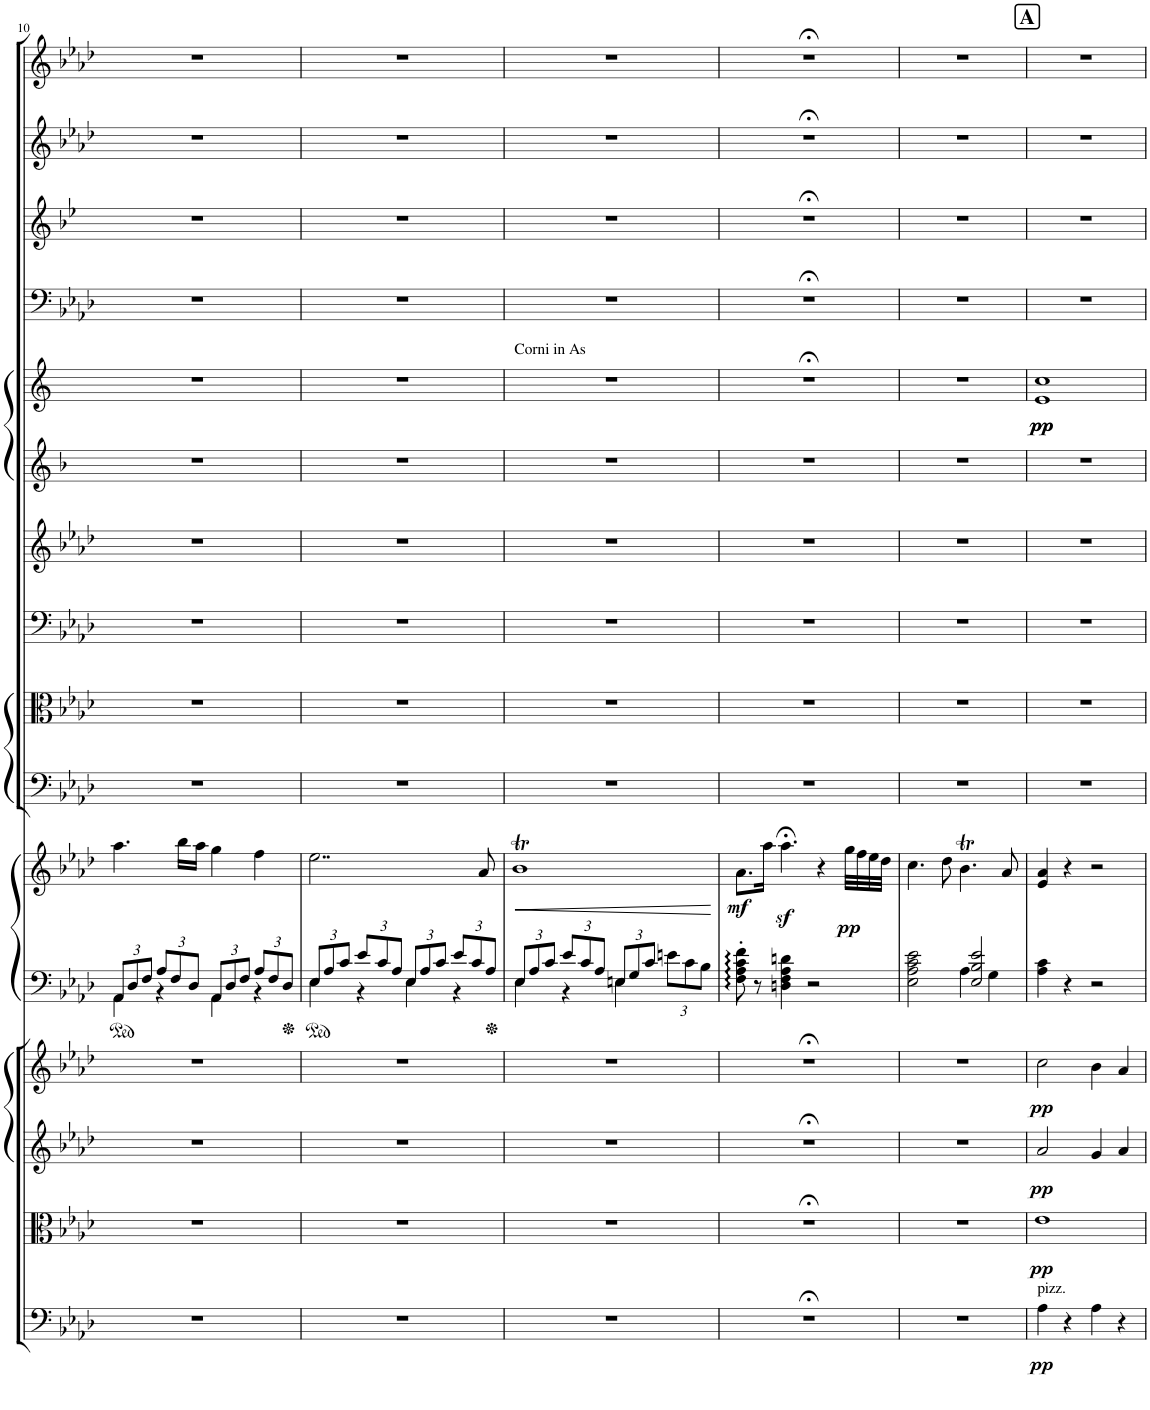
**kern	**dynam	**kern	**dynam	**kern	**dynam	**kern	**dynam	**kern	**kern	**dynam	**kern	**kern	**kern	**kern	**kern	**kern	**dynam	**kern	**kern	**kern	**kern
*part15	*part15	*part14	*part14	*part13	*part13	*part12	*part12	*part11	*part11	*part11	*part10	*part9	*part8	*part7	*part6	*part5	*part5	*part4	*part3	*part2	*part1
*staff16	*staff16	*staff15	*staff15	*staff14	*staff14	*staff13	*staff13	*staff12	*staff11	*staff11/12	*staff10	*staff9	*staff8	*staff7	*staff6	*staff5	*staff5	*staff4	*staff3	*staff2	*staff1
*I"Bassi	*	*I"Viola	*	*I"Violino II	*	*I"Violino I	*	*I"Pianoforte	*	*	*I"Trombone Basso	*I"Tromboni Alto, Tenore	*I"Timpani in C, F, G	*I"Trombe in C	*I"Corni in Es	*I"Corni in As	*	*I"Fagotti	*I"Clarinetti in B	*I"Oboi (II = Corno inglese)	*I"Flauto
*	*	*	*	*	*	*	*	*I'Pno	*	*	*	*I'Trb	*I'Timp	*	*	*	*	*	*I'Cl	*I'Ob	*I'Fl
!!LO:PB:g=z
*clefF4	*	*clefC3	*	*clefG2	*	*clefG2	*	*clefF4	*clefG2	*	*clefF4	*clefC3	*clefF4	*clefG2	*clefG2	*clefG2	*	*clefF4	*clefG2	*clefG2	*clefG2
*	*	*	*	*	*	*	*	*	*	*	*	*	*	*	*Trd5c9	*Trd2c4	*	*	*Trd1c2	*	*
*k[b-e-a-d-]	*	*k[b-e-a-d-]	*	*k[b-e-a-d-]	*	*k[b-e-a-d-]	*	*k[b-e-a-d-]	*k[b-e-a-d-]	*	*k[b-e-a-d-]	*k[b-e-a-d-]	*k[b-e-a-d-]	*k[b-e-a-d-]	*k[b-]	*k[]	*	*k[b-e-a-d-]	*k[b-e-]	*k[b-e-a-d-]	*k[b-e-a-d-]
*M4/4	*	*M4/4	*	*M4/4	*	*M4/4	*	*M4/4	*M4/4	*	*M4/4	*M4/4	*M4/4	*M4/4	*M4/4	*M4/4	*	*M4/4	*M4/4	*M4/4	*M4/4
*met(c)	*	*met(c)	*	*met(c)	*	*met(c)	*	*met(c)	*met(c)	*	*met(c)	*met(c)	*met(c)	*met(c)	*met(c)	*met(c)	*	*met(c)	*met(c)	*met(c)	*met(c)
*	*	*	*	*	*	*	*	*Xbrackettup	*	*	*	*	*	*	*	*	*	*	*	*	*
=10	=10	=10	=10	=10	=10	=10	=10	=10	=10	=10	=10	=10	=10	=10	=10	=10	=10	=10	=10	=10	=10
*	*	*	*	*	*	*	*	*^	*	*	*	*	*	*	*	*	*	*	*	*	*
1r	.	1r	.	1r	.	1r	.	12AA-/L	4AA-\	4.aa-\	.	1r	1r	1r	1r	1r	1r	.	1r	1r	1r	1r
.	.	.	.	.	.	.	.	12D-/	.	.	.	.	.	.	.	.	.	.	.	.	.	.
.	.	.	.	.	.	.	.	12F/J	.	.	.	.	.	.	.	.	.	.	.	.	.	.
.	.	.	.	.	.	.	.	12A-/L	4r	.	.	.	.	.	.	.	.	.	.	.	.	.
.	.	.	.	.	.	.	.	12F/	.	.	.	.	.	.	.	.	.	.	.	.	.	.
.	.	.	.	.	.	.	.	.	.	16bb-\LL	.	.	.	.	.	.	.	.	.	.	.	.
.	.	.	.	.	.	.	.	12D-/J	.	.	.	.	.	.	.	.	.	.	.	.	.	.
.	.	.	.	.	.	.	.	.	.	16aa-\JJ	.	.	.	.	.	.	.	.	.	.	.	.
.	.	.	.	.	.	.	.	12AA-/L	4AA-\	4gg\	.	.	.	.	.	.	.	.	.	.	.	.
.	.	.	.	.	.	.	.	12D-/	.	.	.	.	.	.	.	.	.	.	.	.	.	.
.	.	.	.	.	.	.	.	12F/J	.	.	.	.	.	.	.	.	.	.	.	.	.	.
.	.	.	.	.	.	.	.	12A-/L	4r	4ff\	.	.	.	.	.	.	.	.	.	.	.	.
.	.	.	.	.	.	.	.	12F/	.	.	.	.	.	.	.	.	.	.	.	.	.	.
.	.	.	.	.	.	.	.	12D-/J	.	.	.	.	.	.	.	.	.	.	.	.	.	.
=11	=11	=11	=11	=11	=11	=11	=11	=11	=11	=11	=11	=11	=11	=11	=11	=11	=11	=11	=11	=11	=11	=11
1r	.	1r	.	1r	.	1r	.	12E-/L	4E-\	2..ee-\	.	1r	1r	1r	1r	1r	1r	.	1r	1r	1r	1r
.	.	.	.	.	.	.	.	12A-/	.	.	.	.	.	.	.	.	.	.	.	.	.	.
.	.	.	.	.	.	.	.	12c/J	.	.	.	.	.	.	.	.	.	.	.	.	.	.
.	.	.	.	.	.	.	.	12e-/L	4r	.	.	.	.	.	.	.	.	.	.	.	.	.
.	.	.	.	.	.	.	.	12c/	.	.	.	.	.	.	.	.	.	.	.	.	.	.
.	.	.	.	.	.	.	.	12A-/J	.	.	.	.	.	.	.	.	.	.	.	.	.	.
.	.	.	.	.	.	.	.	12E-/L	4E-\	.	.	.	.	.	.	.	.	.	.	.	.	.
.	.	.	.	.	.	.	.	12A-/	.	.	.	.	.	.	.	.	.	.	.	.	.	.
.	.	.	.	.	.	.	.	12c/J	.	.	.	.	.	.	.	.	.	.	.	.	.	.
.	.	.	.	.	.	.	.	12e-/L	4r	.	.	.	.	.	.	.	.	.	.	.	.	.
.	.	.	.	.	.	.	.	12c/	.	.	.	.	.	.	.	.	.	.	.	.	.	.
.	.	.	.	.	.	.	.	.	.	8a-/	.	.	.	.	.	.	.	.	.	.	.	.
.	.	.	.	.	.	.	.	12A-/J	.	.	.	.	.	.	.	.	.	.	.	.	.	.
=12	=12	=12	=12	=12	=12	=12	=12	=12	=12	=12	=12	=12	=12	=12	=12	=12	=12	=12	=12	=12	=12	=12
!	!	!	!	!	!	!	!	!	!	!	!	!	!	!	!	!	!LO:TX:a:t=Corni in As	!	!	!	!	!
!	!	!	!	!	!	!	!	!	!	!	!LO:HP:b	!	!	!	!	!	!	!	!	!	!	!
1r	.	1r	.	1r	.	1r	.	12E-/L	4E-\	1b-T	<	1r	1r	1r	1r	1r	1r	.	1r	1r	1r	1r
.	.	.	.	.	.	.	.	12A-/	.	.	.	.	.	.	.	.	.	.	.	.	.	.
.	.	.	.	.	.	.	.	12c/J	.	.	.	.	.	.	.	.	.	.	.	.	.	.
.	.	.	.	.	.	.	.	12e-/L	4r	.	.	.	.	.	.	.	.	.	.	.	.	.
.	.	.	.	.	.	.	.	12c/	.	.	.	.	.	.	.	.	.	.	.	.	.	.
.	.	.	.	.	.	.	.	12A-/J	.	.	.	.	.	.	.	.	.	.	.	.	.	.
.	.	.	.	.	.	.	.	12En/L	4E\	.	.	.	.	.	.	.	.	.	.	.	.	.
.	.	.	.	.	.	.	.	12G/	.	.	.	.	.	.	.	.	.	.	.	.	.	.
.	.	.	.	.	.	.	.	12c/J	.	.	.	.	.	.	.	.	.	.	.	.	.	.
.	.	.	.	.	.	.	.	12en\L	4ryy	.	.	.	.	.	.	.	.	.	.	.	.	.
.	.	.	.	.	.	.	.	12c\	.	.	.	.	.	.	.	.	.	.	.	.	.	.
.	.	.	.	.	.	.	.	12B-\J	.	.	.	.	.	.	.	.	.	.	.	.	.	.
*	*	*	*	*	*	*	*	*v	*v	*	*	*	*	*	*	*	*	*	*	*	*	*
.	.	.	.	.	.	.	.	.	.	[	.	.	.	.	.	.	.	.	.	.	.
=13	=13	=13	=13	=13	=13	=13	=13	=13	=13	=13	=13	=13	=13	=13	=13	=13	=13	=13	=13	=13	=13
!	!	!	!	!	!	!	!	!	!	!LO:DY:b	!	!	!	!	!	!	!	!	!	!	!
1r;<	.	1r;<	.	1r;<	.	1r;<	.	8F\' 8A-\' 8c\' 8f\'	8.a-\L	mf	1r	1r	1r	1r	1r	1r;<	.	1r;<	1r;<	1r;<	1r;<
.	.	.	.	.	.	.	.	8r	.	.	.	.	.	.	.	.	.	.	.	.	.
.	.	.	.	.	.	.	.	.	16aa-\Jk	.	.	.	.	.	.	.	.	.	.	.	.
.	.	.	.	.	.	.	.	4Dn\ 4F\ 4A-\ 4dn\	4.aa-z<;<\	.	.	.	.	.	.	.	.	.	.	.	.
.	.	.	.	.	.	.	.	2r	.	.	.	.	.	.	.	.	.	.	.	.	.
.	.	.	.	.	.	.	.	.	4r	.	.	.	.	.	.	.	.	.	.	.	.
!	!	!	!	!	!	!	!	!	!	!LO:DY:b	!	!	!	!	!	!	!	!	!	!	!
.	.	.	.	.	.	.	.	.	32gg\LLL	pp	.	.	.	.	.	.	.	.	.	.	.
.	.	.	.	.	.	.	.	.	32ff\	.	.	.	.	.	.	.	.	.	.	.	.
.	.	.	.	.	.	.	.	.	32ee-\	.	.	.	.	.	.	.	.	.	.	.	.
.	.	.	.	.	.	.	.	.	32dd-\JJJ	.	.	.	.	.	.	.	.	.	.	.	.
=14	=14	=14	=14	=14	=14	=14	=14	=14	=14	=14	=14	=14	=14	=14	=14	=14	=14	=14	=14	=14	=14
*	*	*	*	*	*	*	*	*^	*	*	*	*	*	*	*	*	*	*	*	*	*
1r	.	1r	.	1r	.	1r	.	2E-\ 2A-\ 2c\ 2e-\	2ryy	4.cc\	.	1r	1r	1r	1r	1r	1r	.	1r	1r	1r	1r
.	.	.	.	.	.	.	.	.	.	8dd-\	.	.	.	.	.	.	.	.	.	.	.	.
.	.	.	.	.	.	.	.	2E-/ 2B-/ 2e-/	4A-\	4.b-T\	.	.	.	.	.	.	.	.	.	.	.	.
.	.	.	.	.	.	.	.	.	4G\	.	.	.	.	.	.	.	.	.	.	.	.	.
.	.	.	.	.	.	.	.	.	.	8a-/	.	.	.	.	.	.	.	.	.	.	.	.
*	*	*	*	*	*	*	*	*v	*v	*	*	*	*	*	*	*	*	*	*	*	*	*
!!LO:REH:place=s1:a:B:cj:fs=14:t=A
=15	=15	=15	=15	=15	=15	=15	=15	=15	=15	=15	=15	=15	=15	=15	=15	=15	=15	=15	=15	=15	=15
!LO:TX:a:t=pizz.	!	!	!	!	!	!	!	!	!	!	!	!	!	!	!	!	!	!	!	!	!
!	!LO:DY:b	!	!LO:DY:b	!	!LO:DY:b	!	!LO:DY:b	!	!	!	!	!	!	!	!	!	!LO:DY:b	!	!	!	!
!	!	!	!	!	!	!	!	!	!	!	!	!	!	!	!	!	!LO:DY:n=1:b	!	!	!	!
4A-\	pp	1e-	pp	2a-/	pp	2cc\	pp	4A-\ 4c\	4e-/ 4a-/	.	1r	1r	1r	1r	1r	1e 1cc	pp pp	1r	1r	1r	1r
4r	.	.	.	.	.	.	.	4r	4r	.	.	.	.	.	.	.	.	.	.	.	.
4A-\	.	.	.	4g/	.	4b-\	.	2r	2r	.	.	.	.	.	.	.	.	.	.	.	.
4r	.	.	.	4a-/	.	4a-/	.	.	.	.	.	.	.	.	.	.	.	.	.	.	.
=	=	=	=	=	=	=	=	=	=	=	=	=	=	=	=	=	=	=	=	=	=
*-	*-	*-	*-	*-	*-	*-	*-	*-	*-	*-	*-	*-	*-	*-	*-	*-	*-	*-	*-	*-	*-
